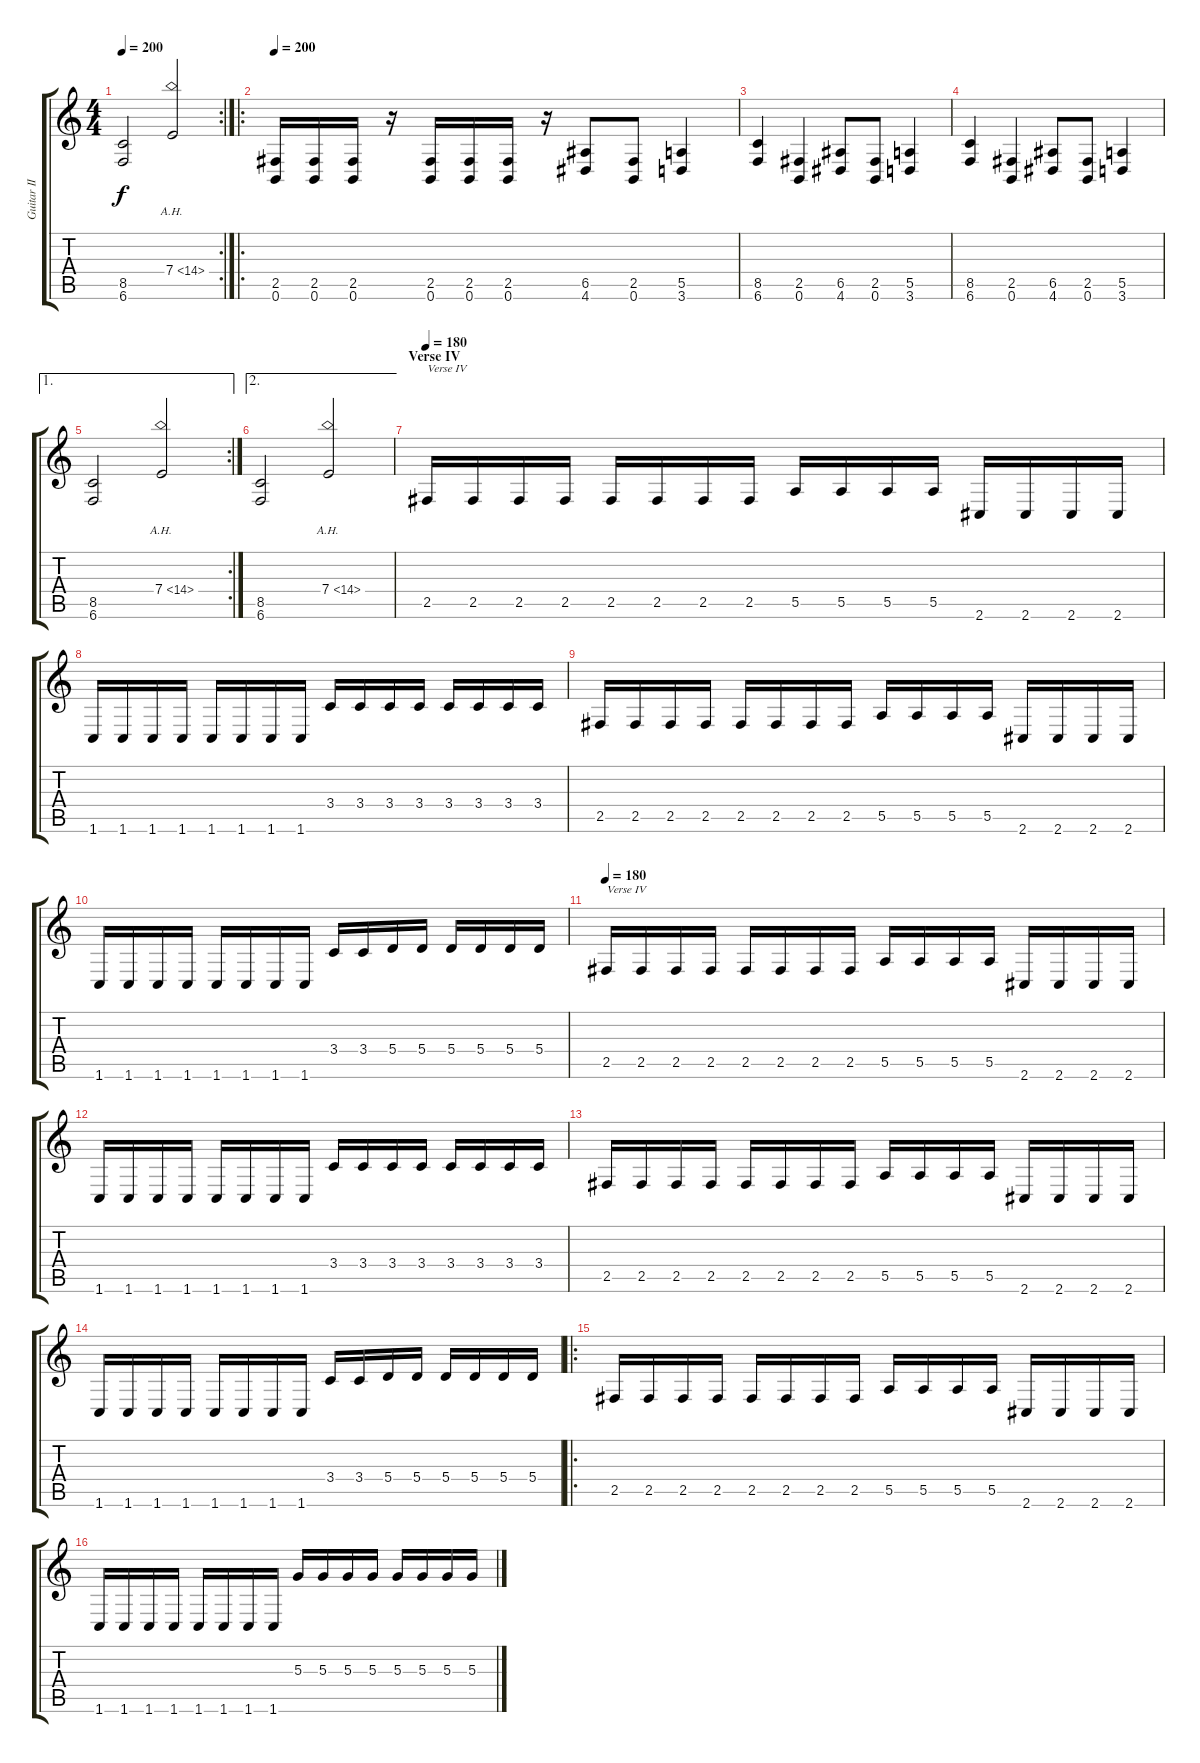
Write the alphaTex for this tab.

\track ("Guitar II [Alex Auburn]" "Guitar II ") {instrument distortionguitar}
\staff {score tabs}
\tuning (B3 Gb3 D3 A2 E2 B1) {hide}
\rc 2
\ts (4 4)
\tempo 200
\clef g2
\ks c
(8.5 6.6).2{dy f} 7.4{ah 7}.2 |
\ro
\tempo 200
(2.5 0.6).16 (2.5 0.6).16 (2.5 0.6).16 r.16 (2.5 0.6).16 (2.5 0.6).16 (2.5 0.6).16 r.16 (6.5 4.6).8 (2.5 0.6).8 (5.5 3.6).4 |
(8.5 6.6).4 (2.5 0.6).4 (6.5 4.6).8 (2.5 0.6).8 (5.5 3.6).4 |
(8.5 6.6).4 (2.5 0.6).4 (6.5 4.6).8 (2.5 0.6).8 (5.5 3.6).4 |
\ae 1
\rc 2
(8.5 6.6).2 7.4{ah 7}.2 |
\ae 2
(8.5 6.6).2 7.4{ah 7}.2 |
\section ("" "Verse IV")
\tempo 180
2.5.16{txt "Verse IV"} 2.5.16 2.5.16 2.5.16 2.5.16 2.5.16 2.5.16 2.5.16 5.5.16 5.5.16 5.5.16 5.5.16 2.6.16 2.6.16 2.6.16 2.6.16 |
1.6.16 1.6.16 1.6.16 1.6.16 1.6.16 1.6.16 1.6.16 1.6.16 3.4.16 3.4.16 3.4.16 3.4.16 3.4.16 3.4.16 3.4.16 3.4.16 |
2.5.16 2.5.16 2.5.16 2.5.16 2.5.16 2.5.16 2.5.16 2.5.16 5.5.16 5.5.16 5.5.16 5.5.16 2.6.16 2.6.16 2.6.16 2.6.16 |
1.6.16 1.6.16 1.6.16 1.6.16 1.6.16 1.6.16 1.6.16 1.6.16 3.4.16 3.4.16 5.4.16 5.4.16 5.4.16 5.4.16 5.4.16 5.4.16 |
\tempo 180
2.5.16{txt "Verse IV"} 2.5.16 2.5.16 2.5.16 2.5.16 2.5.16 2.5.16 2.5.16 5.5.16 5.5.16 5.5.16 5.5.16 2.6.16 2.6.16 2.6.16 2.6.16 |
1.6.16 1.6.16 1.6.16 1.6.16 1.6.16 1.6.16 1.6.16 1.6.16 3.4.16 3.4.16 3.4.16 3.4.16 3.4.16 3.4.16 3.4.16 3.4.16 |
2.5.16 2.5.16 2.5.16 2.5.16 2.5.16 2.5.16 2.5.16 2.5.16 5.5.16 5.5.16 5.5.16 5.5.16 2.6.16 2.6.16 2.6.16 2.6.16 |
1.6.16 1.6.16 1.6.16 1.6.16 1.6.16 1.6.16 1.6.16 1.6.16 3.4.16 3.4.16 5.4.16 5.4.16 5.4.16 5.4.16 5.4.16 5.4.16 |
\ro
2.5.16 2.5.16 2.5.16 2.5.16 2.5.16 2.5.16 2.5.16 2.5.16 5.5.16 5.5.16 5.5.16 5.5.16 2.6.16 2.6.16 2.6.16 2.6.16 |
1.6.16 1.6.16 1.6.16 1.6.16 1.6.16 1.6.16 1.6.16 1.6.16 5.3.16 5.3.16 5.3.16 5.3.16 5.3.16 5.3.16 5.3.16 5.3.16
